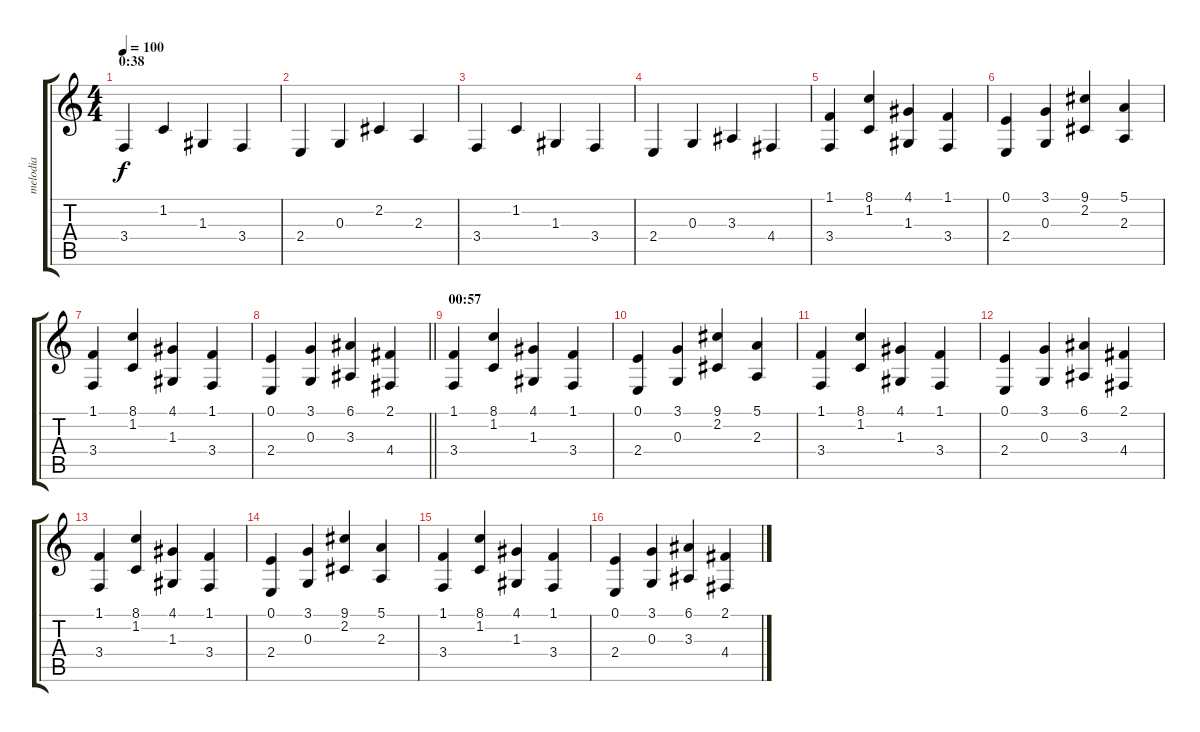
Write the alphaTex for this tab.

\track ("melodia" "melodia") {instrument tremolostrings}
\staff {score tabs}
\tuning (E4 B3 G3 D3 A2 E2) {hide}
\ts (4 4)
\section ("" "0:38")
\tempo 100
\clef g2
\ks c
3.4.4{dy f} 1.2.4 1.3.4 3.4.4 |
2.4.4 0.3.4 2.2.4 2.3.4 |
3.4.4 1.2.4 1.3.4 3.4.4 |
2.4.4 0.3.4 3.3.4 4.4.4 |
(1.1 3.4).4{instrument tremolostrings} (8.1 1.2).4 (4.1 1.3).4 (1.1 3.4).4 |
(0.1 2.4).4 (3.1 0.3).4 (9.1 2.2).4 (5.1 2.3).4 |
(1.1 3.4).4 (8.1 1.2).4 (4.1 1.3).4 (1.1 3.4).4 |
\barLineRight lightlight
(0.1 2.4).4 (3.1 0.3).4 (6.1 3.3).4 (2.1 4.4).4 |
\section ("" "00:57")
(1.1 3.4).4 (8.1 1.2).4 (4.1 1.3).4 (1.1 3.4).4 |
(0.1 2.4).4 (3.1 0.3).4 (9.1 2.2).4 (5.1 2.3).4 |
(1.1 3.4).4 (8.1 1.2).4 (4.1 1.3).4 (1.1 3.4).4 |
(0.1 2.4).4 (3.1 0.3).4 (6.1 3.3).4 (2.1 4.4).4 |
(1.1 3.4).4 (8.1 1.2).4 (4.1 1.3).4 (1.1 3.4).4 |
(0.1 2.4).4 (3.1 0.3).4 (9.1 2.2).4 (5.1 2.3).4 |
(1.1 3.4).4 (8.1 1.2).4 (4.1 1.3).4 (1.1 3.4).4 |
(0.1 2.4).4 (3.1 0.3).4 (6.1 3.3).4 (2.1 4.4).4
